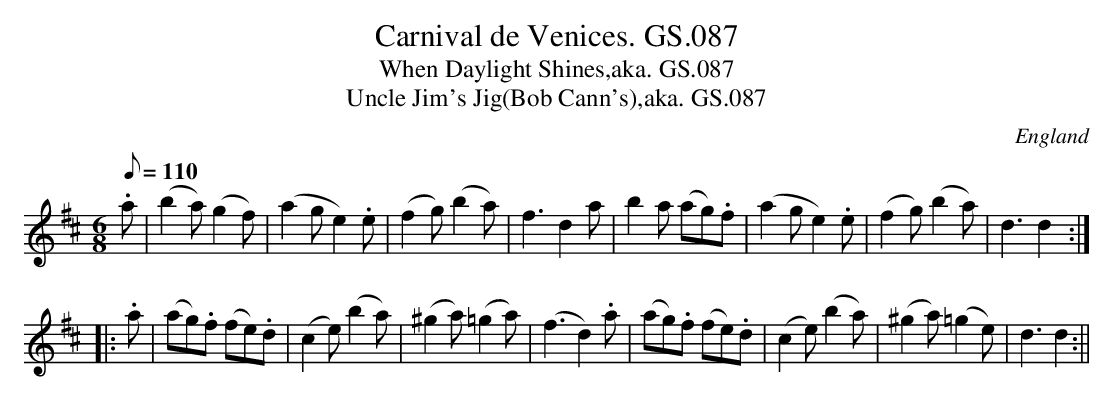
X:1
T:Carnival de Venices. GS.087
T:When Daylight Shines,aka. GS.087
T:Uncle Jim's Jig(Bob Cann's),aka. GS.087
M:6/8
L:1/8
Q:110
O:England
K:D major
.a | (b2a)(g2f) | (a2ge2).e | (f2g) (b2a) | f3 d2 a | b2 a (ag).f | (a2g
e2).e | (f2g)(b2a) | d3 d2 :|!|: .a | (ag).f (fe).d |
(c2e) (b2a) | (^g2a)(=g2a) | (f3 d2) .a | (ag).f (fe).d | (c2e) (b2a) |
(^g2a) (=g2e) | d3d2:||
